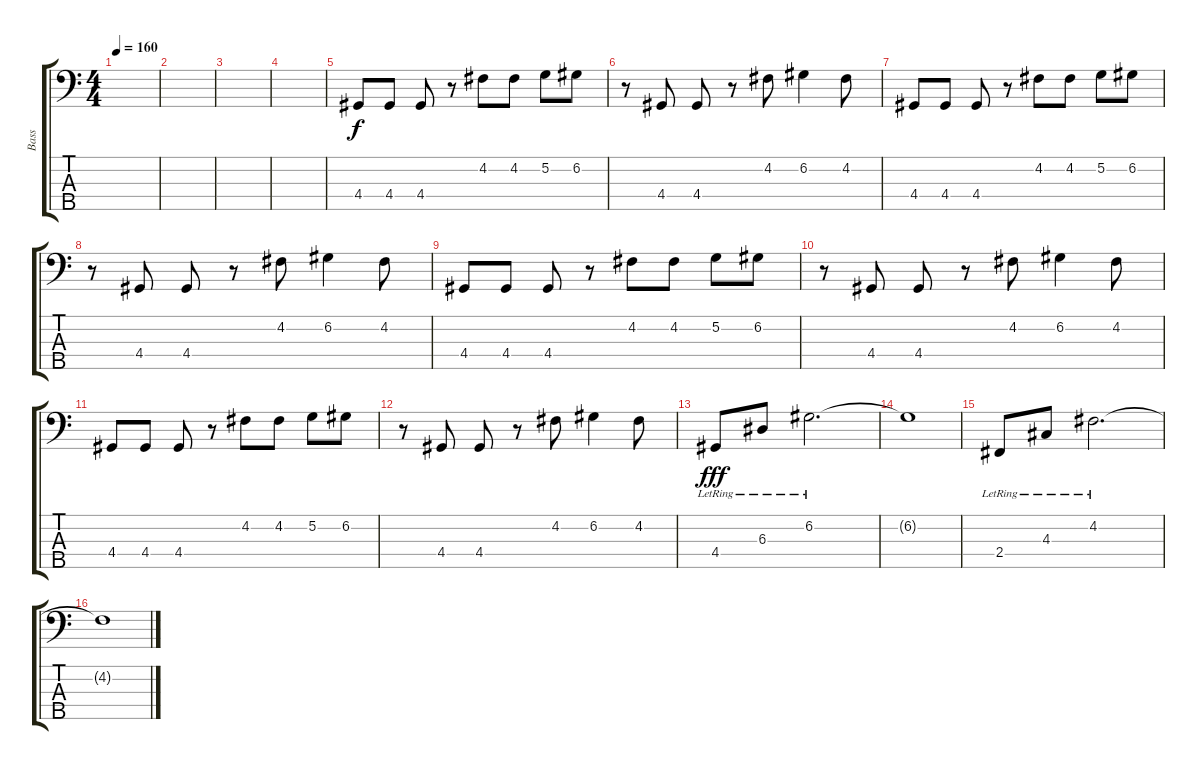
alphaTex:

\track ("Bass" "Bass") {instrument electricbassfinger}
\staff {score tabs}
\tuning (G2 D2 A1 E1 B0) {hide}
\ts (4 4)
\tempo 160
\clef f4
\ks c
|
|
|
|
4.4.8{dy f} 4.4.8 4.4.8 r.8 4.2.8 4.2.8 5.2.8 6.2.8 |
r.8 4.4.8 4.4.8 r.8 4.2.8 6.2.4 4.2.8 |
4.4.8 4.4.8 4.4.8 r.8 4.2.8 4.2.8 5.2.8 6.2.8 |
r.8 4.4.8 4.4.8 r.8 4.2.8 6.2.4 4.2.8 |
4.4.8 4.4.8 4.4.8 r.8 4.2.8 4.2.8 5.2.8 6.2.8 |
r.8 4.4.8 4.4.8 r.8 4.2.8 6.2.4 4.2.8 |
4.4.8 4.4.8 4.4.8 r.8 4.2.8 4.2.8 5.2.8 6.2.8 |
r.8 4.4.8 4.4.8 r.8 4.2.8 6.2.4 4.2.8 |
4.4{lr}.8{dy fff} 6.3{lr}.8 6.2{lr}.2{d} |
6.2{t}.1 |
2.4{lr}.8 4.3{lr}.8 4.2{lr}.2{d} |
4.2{t}.1
